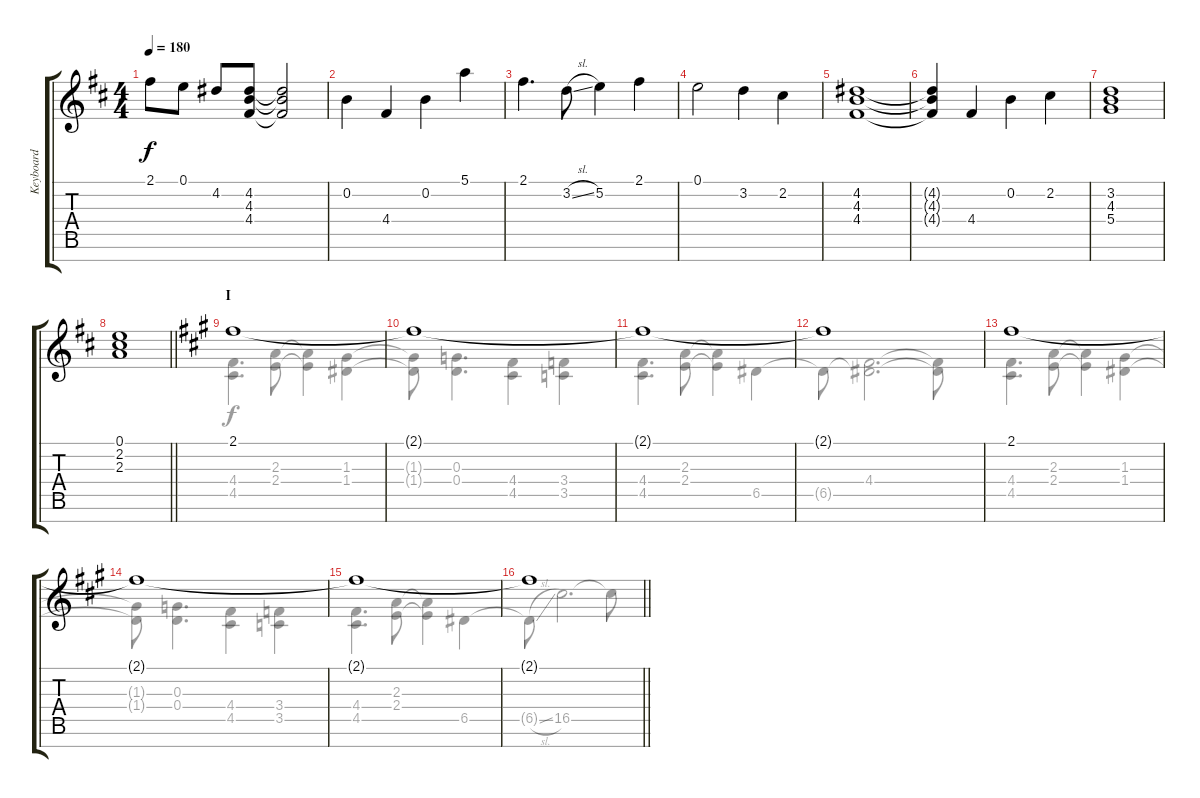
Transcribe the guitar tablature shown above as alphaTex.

\track ("Keyboard" "Keyboard") {instrument rockorgan}
\staff {score tabs}
\tuning (E5 B4 G4 D4 A3 E3 B2) {hide}
\voice
\ts (4 4)
\tempo 180
\clef g2
\ks d
2.1.8{dy f} 0.1.8 4.2.8 (4.2 4.3 4.4).8 (4.2{t} 4.3{t} 4.4{t}).2 |
0.2.4 4.4.4 0.2.4 5.1.4 |
2.1.4{d} 3.2{sl}.8 5.2.4 2.1.4 |
0.1.2 3.2.4 2.2.4 |
(4.2 4.3 4.4).1 |
(4.2{t} 4.3{t} 4.4{t}).4 4.4.4 0.2.4 2.2.4 |
(3.2 4.3 5.4).1 |
\barLineRight lightlight
(0.1 2.2 2.3).1 |
\section ("" "I")
\ks a
2.1.1 |
2.1{t}.1 |
2.1{t}.1 |
2.1{t}.1 |
2.1.1 |
2.1{t}.1 |
2.1{t}.1 |
\barLineRight lightlight
2.1{t}.1
\voice
\clef g2
\ottava regular
\simile none
\ks d
|
|
|
|
|
|
|
\barLineRight lightlight
|
\ks a
(4.4 4.5).4{d} (2.3 2.4).8 (2.3{t} 2.4{t}).4 (1.3 1.4).4 |
(1.3{t} 1.4{t}).8 (0.3 0.4).4{d} (4.4 4.5).4 (3.4 3.5).4 |
(4.4 4.5).4{d} (2.3 2.4).8 (2.3{t} 2.4{t}).4 6.5.4 |
6.5{t}.8 (4.4 6.5{t}).2{d} (4.4{t} 6.5{t}).8 |
(4.4 4.5).4{d} (2.3 2.4).8 (2.3{t} 2.4{t}).4 (1.3 1.4).4 |
(1.3{t} 1.4{t}).8 (0.3 0.4).4{d} (4.4 4.5).4 (3.4 3.5).4 |
(4.4 4.5).4{d} (2.3 2.4).8 (2.3{t} 2.4{t}).4 6.5.4 |
\barLineRight lightlight
6.5{sl t}.8 16.5.2{d} 16.5{t}.8
